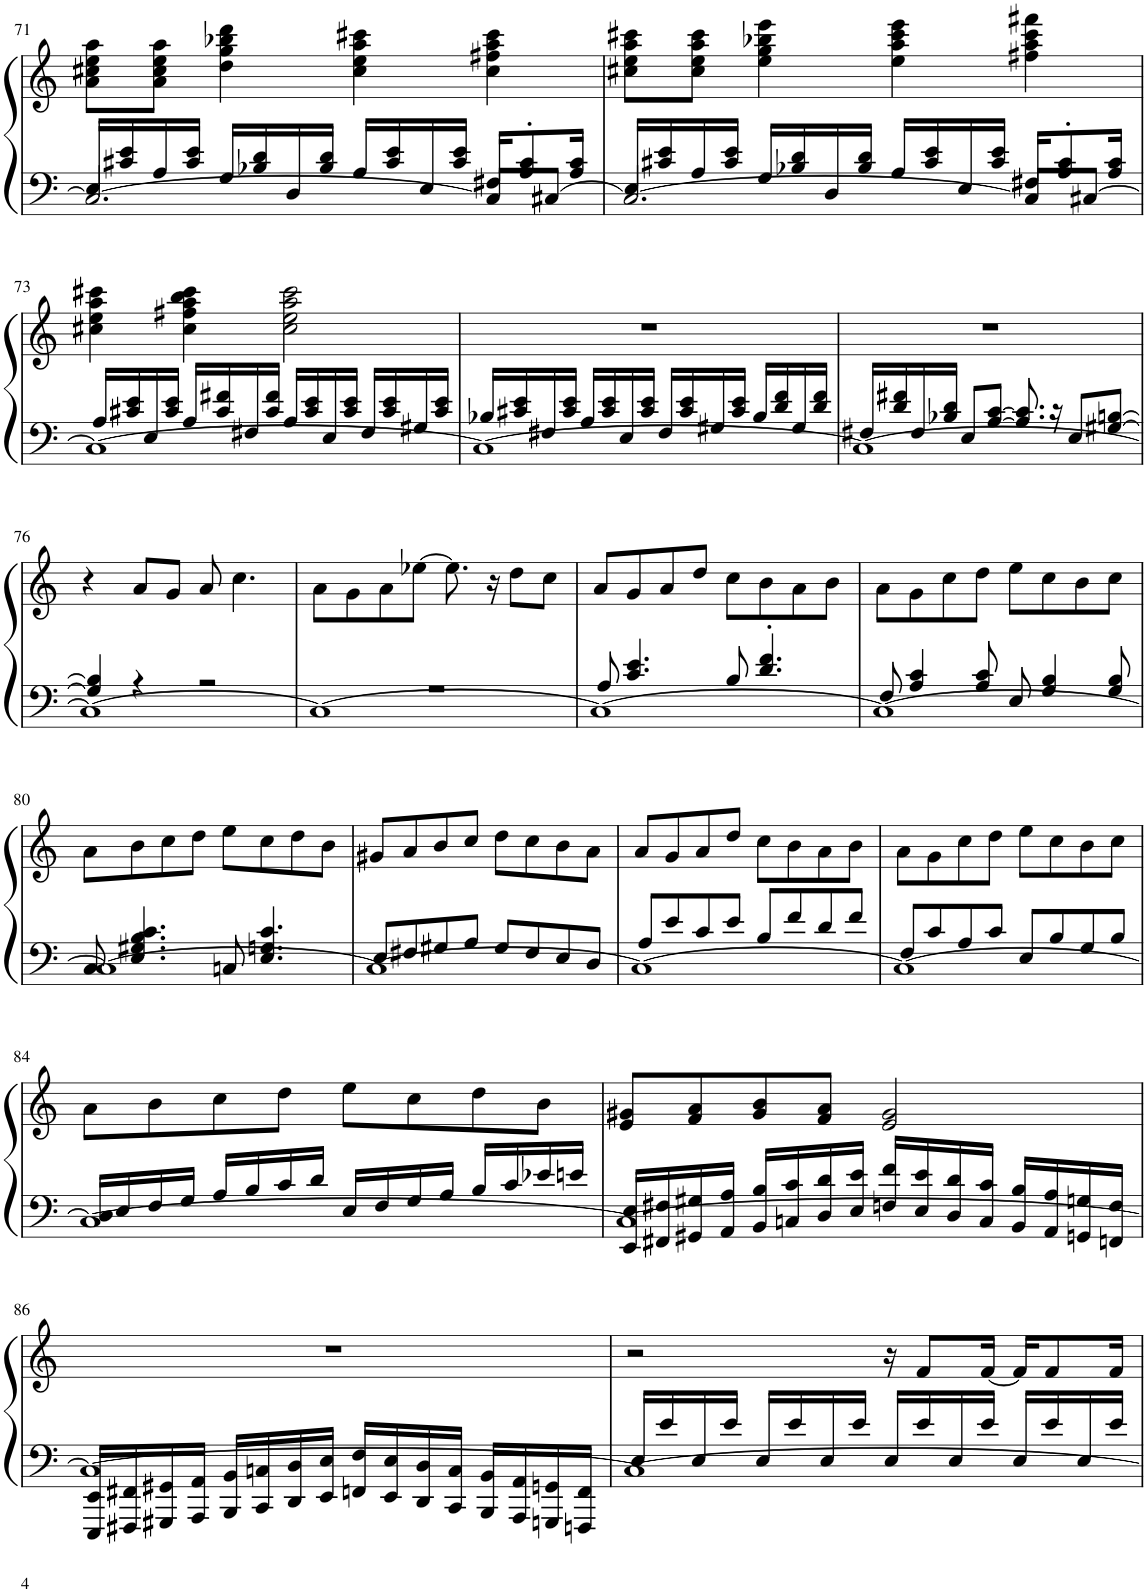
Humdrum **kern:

**kern	**kern
*part1	*part1
*staff2	*staff1
*I"Piano, Piano	*
*I'Pno.	*
!!LO:PB:g=z
*clefF4	*clefG2
*k[]	*k[]
*M4/4	*M4/4
=71	=71
*^	*
16E/LL	2.C#/_	8a\ 8cc#X\ 8ee\ 8aa\L
16c#X/ 16e/	.	.
16A/	.	8a\ 8cc#\ 8ee\ 8aa\J
16c#/ 16e/JJ	.	.
16G/LL	.	4dd\ 4gg\ 4bb-X\ 4ddd\
16B-X/ 16d/	.	.
16D/	.	.
16B-/ 16d/JJ	.	.
16A/LL	.	4cc#\ 4ee\ 4aa\ 4ccc#X\
16c#/ 16e/	.	.
16E/	.	.
16c#/ 16e/JJ	.	.
16F#X/KL	8C#/L]	4cc#\ 4ff#X\ 4aa\ 4ccc#\
8A/' 8c#/'	.	.
.	[8C#X/J	.
16A/ 16c#/Jk	.	.
=72	=72	=72
16E/LL	2.C#/_	8cc#X\ 8ee\ 8aa\ 8ccc#X\L
16c#X/ 16e/	.	.
16A/	.	8cc#\ 8ee\ 8aa\ 8ccc#\J
16c#/ 16e/JJ	.	.
16G/LL	.	4ee\ 4gg\ 4bb-X\ 4eee\
16B-X/ 16d/	.	.
16D/	.	.
16B-/ 16d/JJ	.	.
16A/LL	.	4ee\ 4aa\ 4ccc#\ 4eee\
16c#/ 16e/	.	.
16E/	.	.
16c#/ 16e/JJ	.	.
16F#X/KL	8C#/L]	4ff#X\ 4aa\ 4ccc#\ 4fff#X\
8A/' 8c#/'	.	.
.	[8C#X/J	.
16A/ 16c#/Jk	.	.
!!LO:LB:g=z
=73	=73	=73
16A/LL	1C#_	4cc#X\ 4ee\ 4aa\ 4ccc#X\
16c#X/ 16e/	.	.
16E/	.	.
16c#/ 16e/JJ	.	.
16A/LL	.	4cc#\ 4ff#X\ 4aa\ 4bb\ 4ccc#\
16c#/ 16f#X/	.	.
16F#X/	.	.
16c#/ 16f#/JJ	.	.
16A/LL	.	2cc#\ 2ee\ 2aa\ 2ccc#\
16c#/ 16e/	.	.
16E/	.	.
16c#/ 16e/JJ	.	.
16F#/LL	.	.
16c#/ 16e/	.	.
16G#X/	.	.
16c#/ 16e/JJ	.	.
=74	=74	=74
16B-X/LL	1C#_	1r
16c#X/ 16e/	.	.
16F#X/	.	.
16c#/ 16e/JJ	.	.
16A/LL	.	.
16c#/ 16e/	.	.
16E/	.	.
16c#/ 16e/JJ	.	.
16F#/LL	.	.
16c#/ 16e/	.	.
16G#X/	.	.
16c#/ 16e/JJ	.	.
16B-/LL	.	.
16d/ 16f/	.	.
16G#/	.	.
16d/ 16f/JJ	.	.
=75	=75	=75
16F#X/LL	1C#_	1r
16d/ 16f#X/	.	.
16F#/	.	.
16B-X/ 16d/JJ	.	.
8E/L	.	.
[8A/ [8c/J	.	.
8.A/] 8.c/]	.	.
16r	.	.
8E/L	.	.
[8G#X/ [8Bn/J	.	.
!!LO:LB:g=z
=76	=76	=76
4G#/] 4B/]	1C#_	4r
4r	.	8a/L
.	.	8g/J
2r	.	8a/
.	.	4.cc\
=77	=77	=77
1r	1C#_	8a\L
.	.	8g\
.	.	8a\
.	.	[8ee-X\J
.	.	8.ee-\]
.	.	16r
.	.	8dd\L
.	.	8cc\J
=78	=78	=78
8A/	1C#_	8a/L
4.c/ 4.e/	.	8g/
.	.	8a/
.	.	8dd/J
8B/	.	8cc\L
4.d/' 4.f/'	.	8b\
.	.	8a\
.	.	8b\J
=79	=79	=79
8F/	1C#_	8a\L
4A/ 4c/	.	8g\
.	.	8cc\
8A/ 8c/	.	8dd\J
8E/	.	8ee\L
4G/ 4B/	.	8cc\
.	.	8b\
8G/ 8B/	.	8cc\J
!!LO:LB:g=z
=80	=80	=80
8C/	1C#_	8a\L
4.E/ 4.G#X/ 4.B/ 4.c/	.	8b\
.	.	8cc\
.	.	8dd\J
8Cn/	.	8ee\L
4.E/ 4.Gn/ 4.c/	.	8cc\
.	.	8dd\
.	.	8b\J
=81	=81	=81
8E/L	1C#_	8g#X/L
8F#X/	.	8a/
8G#X/	.	8b/
8A/J	.	8cc/J
8G#/L	.	8dd\L
8F#/	.	8cc\
8E/	.	8b\
8D/J	.	8a\J
=82	=82	=82
8A/L	1C#_	8a/L
8e/	.	8g/
8c/	.	8a/
8e/J	.	8dd/J
8B/L	.	8cc\L
8f/	.	8b\
8d/	.	8a\
8f/J	.	8b\J
=83	=83	=83
8F/L	1C#_	8a\L
8c/	.	8g\
8A/	.	8cc\
8c/J	.	8dd\J
8E/L	.	8ee\L
8B/	.	8cc\
8G/	.	8b\
8B/J	.	8cc\J
!!LO:LB:g=z
=84	=84	=84
16D/LL	1C#_	8a\L
16E/	.	.
16F/	.	8b\
16G/JJ	.	.
16A/LL	.	8cc\
16B/	.	.
16c/	.	8dd\J
16d/JJ	.	.
16E/LL	.	8ee\L
16F/	.	.
16G/	.	8cc\
16A/JJ	.	.
16B/LL	.	8dd\
16c/	.	.
16e-X/	.	8b\J
16en/JJ	.	.
=85	=85	=85
16EE/ 16E/LL	1C#_	8e/ 8g#X/L
16FF#X/ 16F#X/	.	.
16GG#X/ 16G#X/	.	8f/ 8a/
16AA/ 16A/JJ	.	.
16BB/ 16B/LL	.	8g#/ 8b/
16Cn/ 16c/	.	.
16D/ 16d/	.	8f/ 8a/J
16E/ 16e/JJ	.	.
16Fn/ 16f/LL	.	2e/ 2g#/
16E/ 16e/	.	.
16D/ 16d/	.	.
16C/ 16c/JJ	.	.
16BB/ 16B/LL	.	.
16AA/ 16A/	.	.
16GGn/ 16Gn/	.	.
16FFn/ 16F/JJ	.	.
!!LO:LB:g=z
=86	=86	=86
16EEE/ 16EE/LL	1C#_	1r
16FFF#X/ 16FF#X/	.	.
16GGG#X/ 16GG#X/	.	.
16AAA/ 16AA/JJ	.	.
16BBB/ 16BB/LL	.	.
16CC/ 16Cn/	.	.
16DD/ 16D/	.	.
16EE/ 16E/JJ	.	.
16FFn/ 16F/LL	.	.
16EE/ 16E/	.	.
16DD/ 16D/	.	.
16CC/ 16C/JJ	.	.
16BBB/ 16BB/LL	.	.
16AAA/ 16AA/	.	.
16GGGn/ 16GGn/	.	.
16FFFn/ 16FF/JJ	.	.
=87	=87	=87
16E/LL	1C#_	2r
16e/	.	.
16E/	.	.
16e/JJ	.	.
16E/LL	.	.
16e/	.	.
16E/	.	.
16e/JJ	.	.
16E/LL	.	16r
16e/	.	8f/L
16E/	.	.
16e/JJ	.	[16f/Jk
16E/LL	.	16f/KL]
16e/	.	8f/
16E/	.	.
16e/JJ	.	16f/Jk
*v	*v	*
=	=
*-	*-
